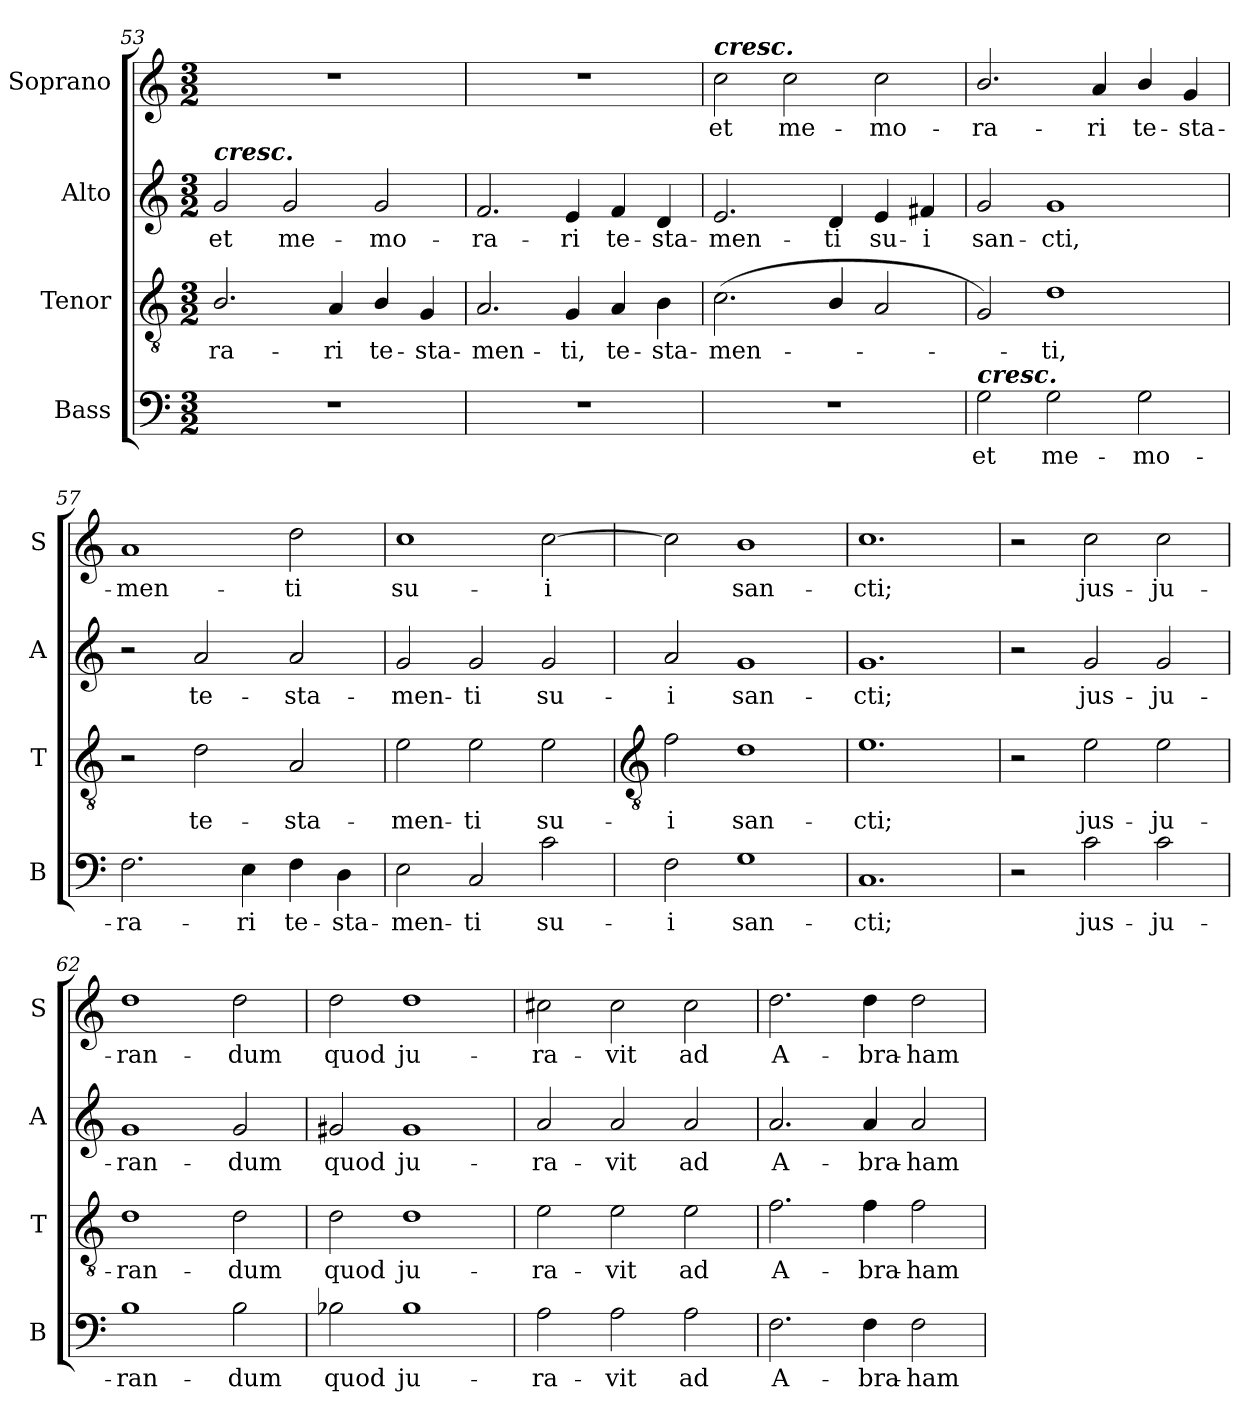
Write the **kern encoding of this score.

**kern	**text	**kern	**text	**kern	**text	**kern	**text
*part4	*part4	*part3	*part3	*part2	*part2	*part1	*part1
*staff4	*staff4	*staff3	*staff3	*staff2	*staff2	*staff1	*staff1
*I"Bass	*	*I"Tenor	*	*I"Alto	*	*I"Soprano	*
*I'B	*	*I'T	*	*I'A	*	*I'S	*
*clefF4	*	*clefGv2	*	*clefG2	*	*clefG2	*
*k[]	*	*k[]	*	*k[]	*	*k[]	*
*C:	*	*C:	*	*C:	*	*C:	*
*M3/2	*	*M3/2	*	*M3/2	*	*M3/2	*
=53	=53	=53	=53	=53	=53	=53	=53
!	!	!	!	!LO:TX:a:Bi:t=cresc.	!	!	!
!LO:N:vis=1	!	!	!LO:LY:b	!	!LO:LY:b	!LO:N:vis=1	!
1.r	.	2.B/	-ra-	2g	et	1.r	.
!	!	!	!	!	!LO:LY:b	!	!
.	.	.	.	2g	me-	.	.
!	!	!	!LO:LY:b	!	!	!	!
.	.	4A	-ri	.	.	.	.
!	!	!	!LO:LY:b	!	!LO:LY:b	!	!
.	.	4B/	te-	2g	-mo-	.	.
!	!	!	!LO:LY:b	!	!	!	!
.	.	4G	-sta-	.	.	.	.
=54	=54	=54	=54	=54	=54	=54	=54
!LO:N:vis=1	!	!	!LO:LY:b	!	!LO:LY:b	!LO:N:vis=1	!
1.r	.	2.A	-men-	2.f	-ra-	1.r	.
!	!	!	!LO:LY:b	!	!LO:LY:b	!	!
.	.	4G	-ti,	4e	-ri	.	.
!	!	!	!LO:LY:b	!	!LO:LY:b	!	!
.	.	4A	te-	4f	te-	.	.
!	!	!	!LO:LY:b	!	!LO:LY:b	!	!
.	.	4B	-sta-	4d	-sta-	.	.
=55	=55	=55	=55	=55	=55	=55	=55
!	!	!	!	!	!	!LO:TX:a:Bi:t=cresc.	!
!LO:N:vis=1	!	!	!LO:LY:b	!	!LO:LY:b	!	!LO:LY:b
1.r	.	(<2.c	-men-	2.e	-men-	2cc	et
!	!	!	!	!	!	!	!LO:LY:b
.	.	.	.	.	.	2cc	me-
!	!	!	!	!	!LO:LY:b	!	!
.	.	4B/	.	4d	-ti	.	.
!	!	!	!	!	!LO:LY:b	!	!LO:LY:b
.	.	2A	.	4e	su-	2cc	-mo-
!	!	!	!	!	!LO:LY:b	!	!
.	.	.	.	4f#X	-i	.	.
=56	=56	=56	=56	=56	=56	=56	=56
!LO:TX:a:Bi:t=cresc.	!	!	!	!	!	!	!
!	!LO:LY:b	!	!	!	!LO:LY:b	!	!LO:LY:b
2G	et	2G)	.	2g	san-	2.b/	-ra-
!	!LO:LY:b	!	!LO:LY:b	!	!LO:LY:b	!	!
2G	me-	1d	ti,	1g	-cti,	.	.
!	!	!	!	!	!	!	!LO:LY:b
.	.	.	.	.	.	4a	-ri
!	!LO:LY:b	!	!	!	!	!	!LO:LY:b
2G	-mo-	.	.	.	.	4b/	te-
!	!	!	!	!	!	!	!LO:LY:b
.	.	.	.	.	.	4g	-sta-
=57	=57	=57	=57	=57	=57	=57	=57
!	!LO:LY:b	!	!	!	!	!	!LO:LY:b
2.F	-ra-	2r	.	2r	.	1a	-men-
!	!	!	!LO:LY:b	!	!LO:LY:b	!	!
.	.	2d	te-	2a	te-	.	.
!	!LO:LY:b	!	!	!	!	!	!
4E	-ri	.	.	.	.	.	.
!	!LO:LY:b	!	!LO:LY:b	!	!LO:LY:b	!	!LO:LY:b
4F	te-	2A	-sta-	2a	-sta-	2dd	-ti
!	!LO:LY:b	!	!	!	!	!	!
4D	-sta-	.	.	.	.	.	.
=58	=58	=58	=58	=58	=58	=58	=58
!	!LO:LY:b	!	!LO:LY:b	!	!LO:LY:b	!	!LO:LY:b
2E	-men-	2e	-men-	2g	-men-	1cc	su-
!	!LO:LY:b	!	!LO:LY:b	!	!LO:LY:b	!	!
2C	-ti	2e	-ti	2g	-ti	.	.
!	!LO:LY:b	!	!LO:LY:b	!	!LO:LY:b	!	!LO:LY:b
2c	su-	2e	su-	2g	su-	[2cc	-i
!!LO:LB:g=z
=59	=59	=59	=59	=59	=59	=59	=59
*	*	*clefGv2	*	*	*	*	*
!	!LO:LY:b	!	!LO:LY:b	!	!LO:LY:b	!	!
2F	-i	2f	-i	2a	-i	2cc]	.
!	!LO:LY:b	!	!LO:LY:b	!	!LO:LY:b	!	!LO:LY:b
1G	san-	1d	san-	1g	san-	1b	san-
=60	=60	=60	=60	=60	=60	=60	=60
!	!LO:LY:b	!	!LO:LY:b	!	!LO:LY:b	!	!LO:LY:b
1.C	-cti;	1.e	-cti;	1.g	-cti;	1.cc	-cti;
=61	=61	=61	=61	=61	=61	=61	=61
2r	.	2r	.	2r	.	2r	.
!	!LO:LY:b	!	!LO:LY:b	!	!LO:LY:b	!	!LO:LY:b
2c	jus-	2e	jus-	2g	jus-	2cc	jus-
!	!LO:LY:b	!	!LO:LY:b	!	!LO:LY:b	!	!LO:LY:b
2c	-ju-	2e	-ju-	2g	-ju-	2cc	-ju-
=62	=62	=62	=62	=62	=62	=62	=62
!	!LO:LY:b	!	!LO:LY:b	!	!LO:LY:b	!	!LO:LY:b
1B	-ran-	1d	-ran-	1g	-ran-	1dd	-ran-
!	!LO:LY:b	!	!LO:LY:b	!	!LO:LY:b	!	!LO:LY:b
2B	-dum	2d	-dum	2g	-dum	2dd	-dum
=63	=63	=63	=63	=63	=63	=63	=63
!	!LO:LY:b	!	!LO:LY:b	!	!LO:LY:b	!	!LO:LY:b
2B-X	quod	2d	quod	2g#X	quod	2dd	quod
!	!LO:LY:b	!	!LO:LY:b	!	!LO:LY:b	!	!LO:LY:b
1B-	ju-	1d	ju-	1g#	ju-	1dd	ju-
=64	=64	=64	=64	=64	=64	=64	=64
!	!LO:LY:b	!	!LO:LY:b	!	!LO:LY:b	!	!LO:LY:b
2A	-ra-	2e	-ra-	2a	-ra-	2cc#X	-ra-
!	!LO:LY:b	!	!LO:LY:b	!	!LO:LY:b	!	!LO:LY:b
2A	-vit	2e	-vit	2a	-vit	2cc#	-vit
!	!LO:LY:b	!	!LO:LY:b	!	!LO:LY:b	!	!LO:LY:b
2A	ad	2e	ad	2a	ad	2cc#	ad
=65	=65	=65	=65	=65	=65	=65	=65
!	!LO:LY:b	!	!LO:LY:b	!	!LO:LY:b	!	!LO:LY:b
2.F	A-	2.f	A-	2.a	A-	2.dd	A-
!	!LO:LY:b	!	!LO:LY:b	!	!LO:LY:b	!	!LO:LY:b
4F	-bra-	4f	-bra-	4a	-bra-	4dd	-bra-
!	!LO:LY:b	!	!LO:LY:b	!	!LO:LY:b	!	!LO:LY:b
2F	-ham	2f	-ham	2a	-ham	2dd	-ham
=	=	=	=	=	=	=	=
*-	*-	*-	*-	*-	*-	*-	*-
